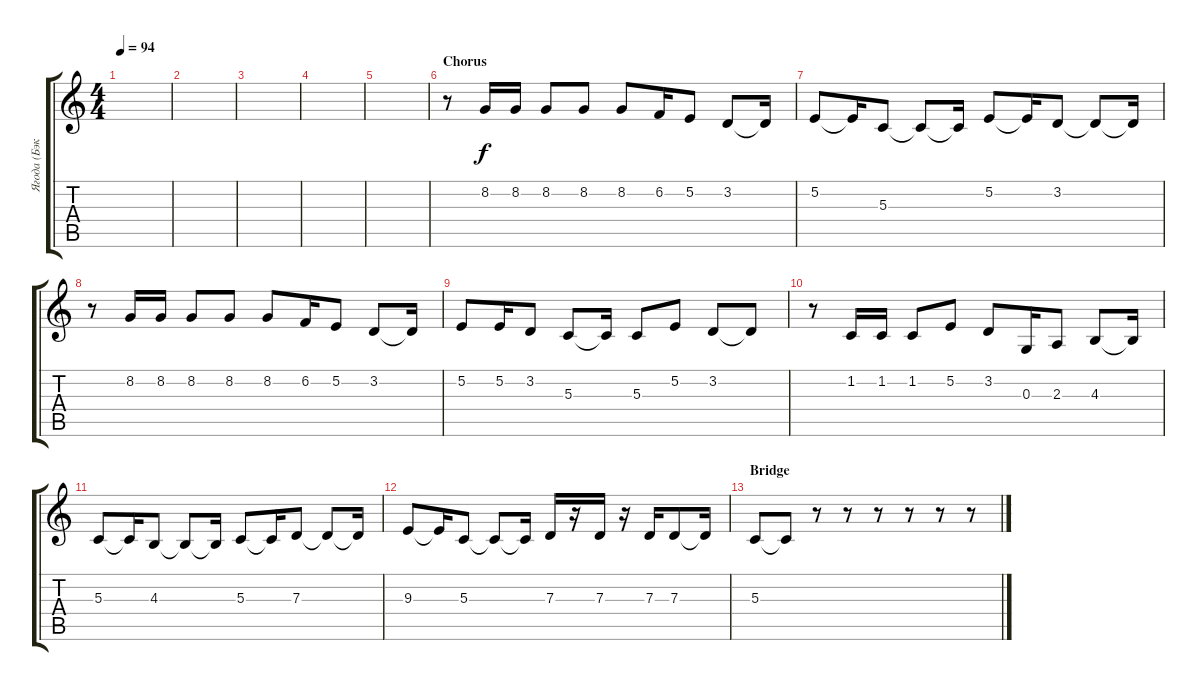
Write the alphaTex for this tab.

\track ("Ягода (Бэк-вокал)" "Ягода (Бэк") {instrument choiraahs}
\staff {score tabs}
\tuning (E4 B3 G3 D3 A2 E2) {hide}
\ts (4 4)
\tempo 94
\clef g2
\ks c
|
|
|
|
|
\section ("" "Chorus")
r.8 8.2.16 8.2.16 8.2.8 8.2.8 8.2.8 6.2.16 5.2.8 3.2.8 3.2{t}.16 |
5.2.8 5.2{t}.16 5.3.8 5.3{t}.8 5.3{t}.16 5.2.8 5.2{t}.16 3.2.8 3.2{t}.8 3.2{t}.16 |
r.8 8.2.16 8.2.16 8.2.8 8.2.8 8.2.8 6.2.16 5.2.8 3.2.8 3.2{t}.16 |
5.2.8 5.2.16 3.2.8 5.3.8 5.3{t}.16 5.3.8 5.2.8 3.2.8 3.2{t}.8 |
r.8 1.2.16 1.2.16 1.2.8 5.2.8 3.2.8 0.3.16 2.3.8 4.3.8 4.3{t}.16 |
5.3.8 5.3{t}.16 4.3.8 4.3{t}.8 4.3{t}.16 5.3.8 5.3{t}.16 7.3.8 7.3{t}.8 7.3{t}.16 |
9.3.8 9.3{t}.16 5.3.8 5.3{t}.8 5.3{t}.16 7.3.16 r.16 7.3.16 r.16 7.3.16 7.3.8 7.3{t}.16 |
\section ("" "Bridge")
5.3.8 5.3{t}.8 r.8 r.8 r.8 r.8 r.8 r.8
